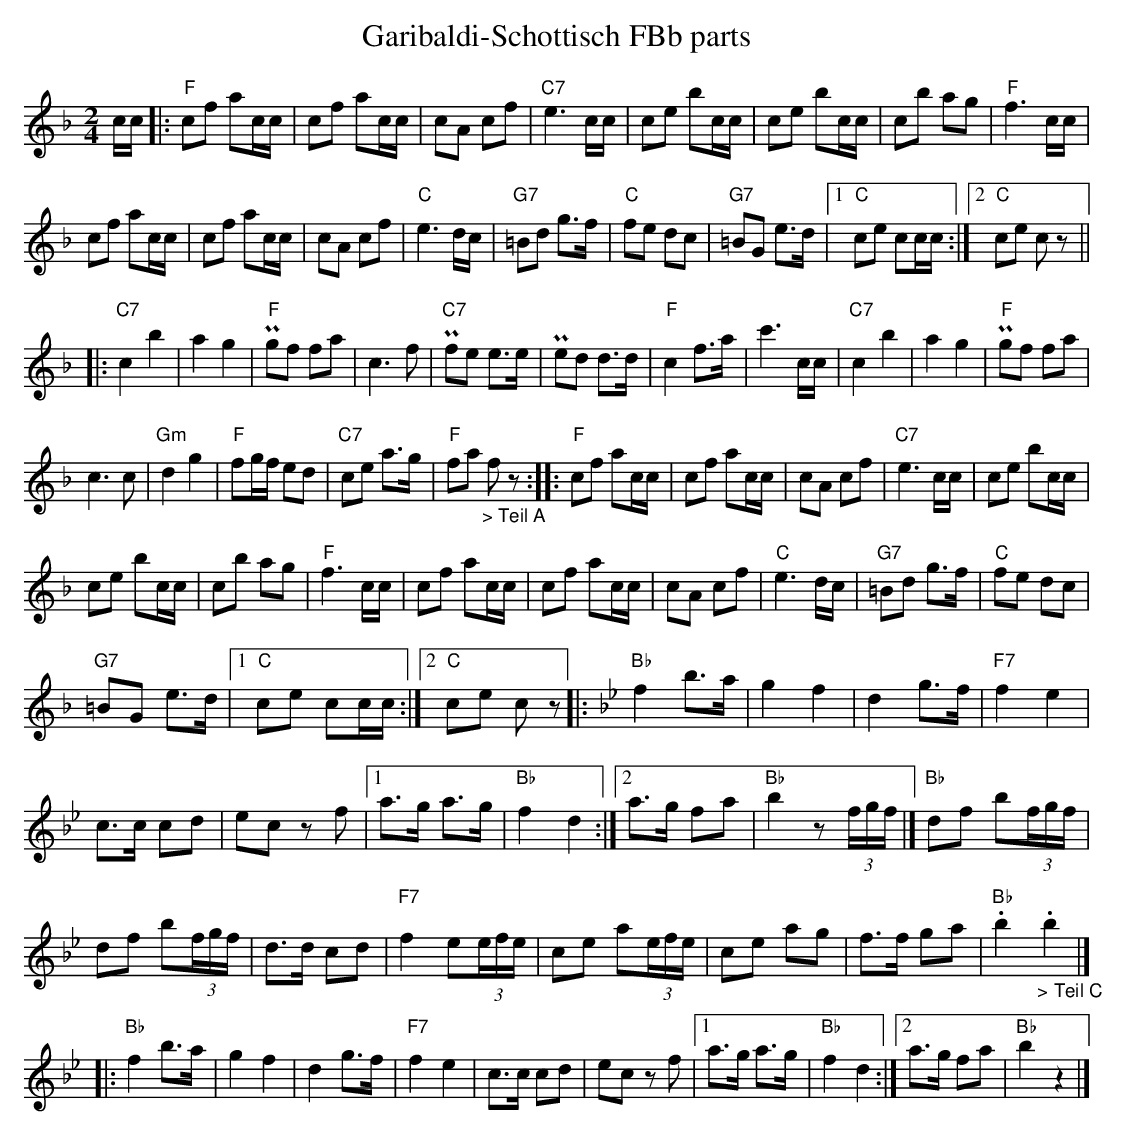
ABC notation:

X:1
T: Garibaldi-Schottisch FBb parts
M:2/4
L:1/16
K:F %%MIDI gchordon
cc |: "F"c2f2 a2cc | c2f2 a2cc | c2A2 c2f2 | "C7"e6cc | c2e2 b2cc | c2e2 b2cc | c2b2 a2g2 | "F"f6 cc |
c2f2 a2cc | c2f2 a2cc | c2A2 c2f2 | "C"e6dc | "G7"=B2d2 g3f | "C"f2e2 d2c2 | "G7"=B2G2 e3d |1 "C"c2e2 c2cc :|2 "C"c2e2 c2z2 ||
|: [L:1/8] "C7"c2b2 | a2g2 | "F"Pgf fa | c3f | "C7"Pfe e>e | Ped d>d | "F"c2 f>a | c'3c/c/ | "C7"c2b2 | \
a2g2 | "F"Pgf fa |
c3c | "Gm"d2g2 | "F"fg/f/ ed | "C7"ce a>g | "F"fa "_> Teil A"fz ::[L:1/16] "F"c2f2 a2cc | c2f2 a2cc | \
c2A2 c2f2 | "C7"e6cc | c2e2 b2cc |
c2e2 b2cc | c2b2 a2g2 | "F"f6 cc | \
c2f2 a2cc | c2f2 a2cc | c2A2 c2f2 | "C"e6dc | "G7"=B2d2 g3f | \
"C"f2e2 d2c2 |
"G7"=B2G2 e3d |1 "C"c2e2 c2cc :|2 "C"c2e2 c2z2 |: [K:Bb] [L:1/8] "Bb"f2 b>a | g2f2 |  \
d2 g>f | "F7"f2e2 |
c>c cd | ec zf |1 a>g a>g | "Bb"f2d2 :|2 a>g fa | "Bb"b2 z(3f/g/f/ |]\
 "Bb"df b(3f/g/f/ |
df b(3f/g/f/ | d>d cd | "F7"f2 e(3e/f/e/ | ce a(3e/f/e/ | ce ag | f>f ga | "Bb".b2 "_> Teil C".b2 |]
 |:[K:Bb] "Bb"f2 b>a | g2f2 |  d2 g>f | "F7"f2e2 | c>c cd | ec zf |1 a>g a>g | "Bb"f2d2 :|2 a>g fa | "Bb"b2 z2 |]
